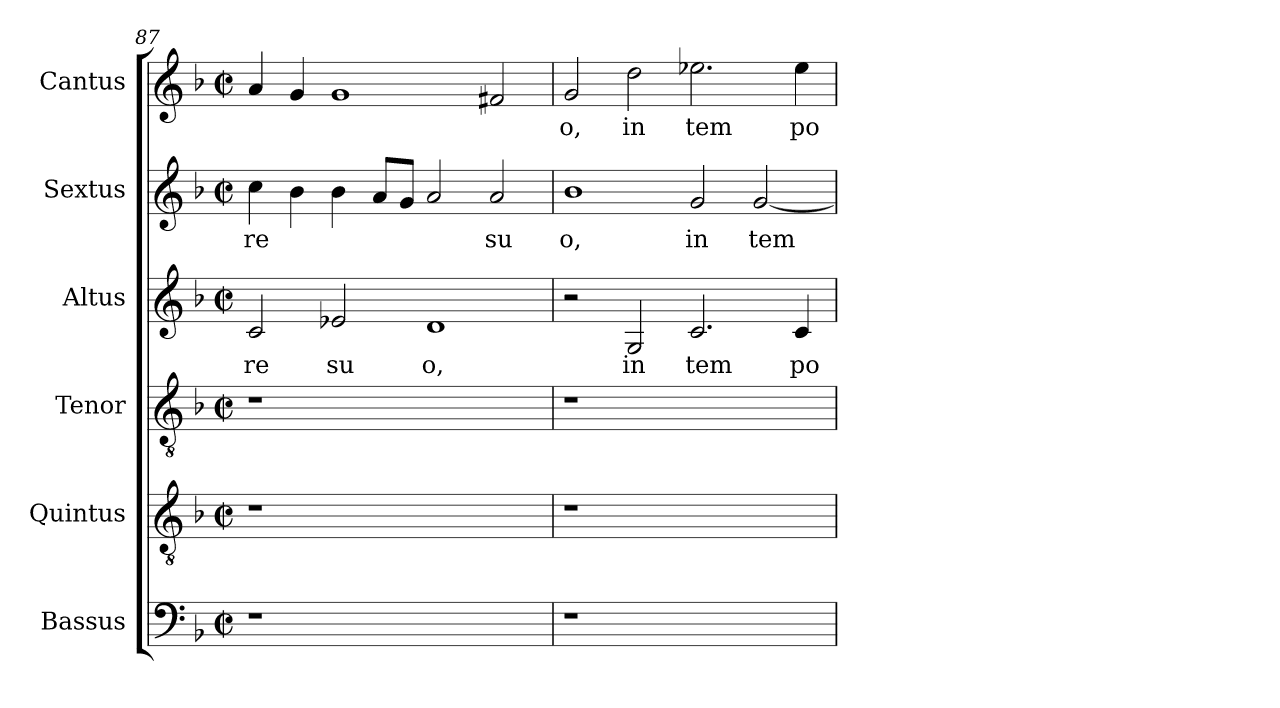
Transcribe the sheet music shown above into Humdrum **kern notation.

**kern	**kern	**kern	**kern	**text	**kern	**text	**kern	**text
*part6	*part5	*part4	*part3	*part3	*part2	*part2	*part1	*part1
*staff6	*staff5	*staff4	*staff3	*staff3	*staff2	*staff2	*staff1	*staff1
*I"Bassus	*I"Quintus	*I"Tenor	*I"Altus	*	*I"Sextus	*	*I"Cantus	*
*I'B	*I'Q	*I'T	*I'A	*	*I'S	*	*I'C	*
*clefF4	*clefGv2	*clefGv2	*clefG2	*	*clefG2	*	*clefG2	*
*k[b-]	*k[b-]	*k[b-]	*k[b-]	*	*k[b-]	*	*k[b-]	*
*F:	*F:	*F:	*F:	*	*F:	*	*F:	*
*M2/2	*M2/2	*M2/2	*M2/2	*	*M2/2	*	*M2/2	*
*met(c|)	*met(c|)	*met(c|)	*met(c|)	*	*met(c|)	*	*met(c|)	*
=87	=87	=87	=87	=87	=87	=87	=87	=87
!	!	!	!	!LO:LY:b:cj	!	!LO:LY:b:cj	!	!LO:LY:b:cj
1r	1r	1r	2c/	re	4cc\	re	4a/	.
!	!	!	!	!	!	!LO:LY:b:cj	!	!LO:LY:b:cj
.	.	.	.	.	4b-\	.	4g/	.
!	!	!	!	!LO:LY:b:cj	!	!LO:LY:b:cj	!	!LO:LY:b:cj
.	.	.	2e-X/	su	4b-\	.	1g	.
!	!	!	!	!	!	!LO:LY:b:cj	!	!
.	.	.	.	.	8a/L	.	.	.
!	!	!	!	!	!	!LO:LY:b:cj	!	!
.	.	.	.	.	8g/J	.	.	.
!	!	!	!	!LO:LY:b:cj	!	!LO:LY:b:cj	!	!
1ryy	1ryy	1ryy	1d	o,	2a/	.	.	.
!	!	!	!	!	!	!LO:LY:b:cj	!	!LO:LY:b:cj
.	.	.	.	.	2a/	su	2f#/	.
=88	=88	=88	=88	=88	=88	=88	=88	=88
!	!	!	!	!	!	!LO:LY:b:cj	!	!LO:LY:b:cj
1r	1r	1r	2r	.	1b-	o,	2g/	o,
!	!	!	!	!LO:LY:b:cj	!	!	!	!LO:LY:b:cj
.	.	.	2G/	in	.	.	2dd\	in
!	!	!	!	!LO:LY:b:cj	!	!LO:LY:b:cj	!	!LO:LY:b:cj
1ryy	1ryy	1ryy	2.c/	tem	2g/	in	2.ee-X\	tem
!	!	!	!	!	!	!LO:LY:b:cj	!	!
.	.	.	.	.	[<2g/	tem	.	.
!	!	!	!	!LO:LY:b:cj	!	!	!	!LO:LY:b:cj
.	.	.	4c/	po	.	.	4ee-\	po
=	=	=	=	=	=	=	=	=
*-	*-	*-	*-	*-	*-	*-	*-	*-
